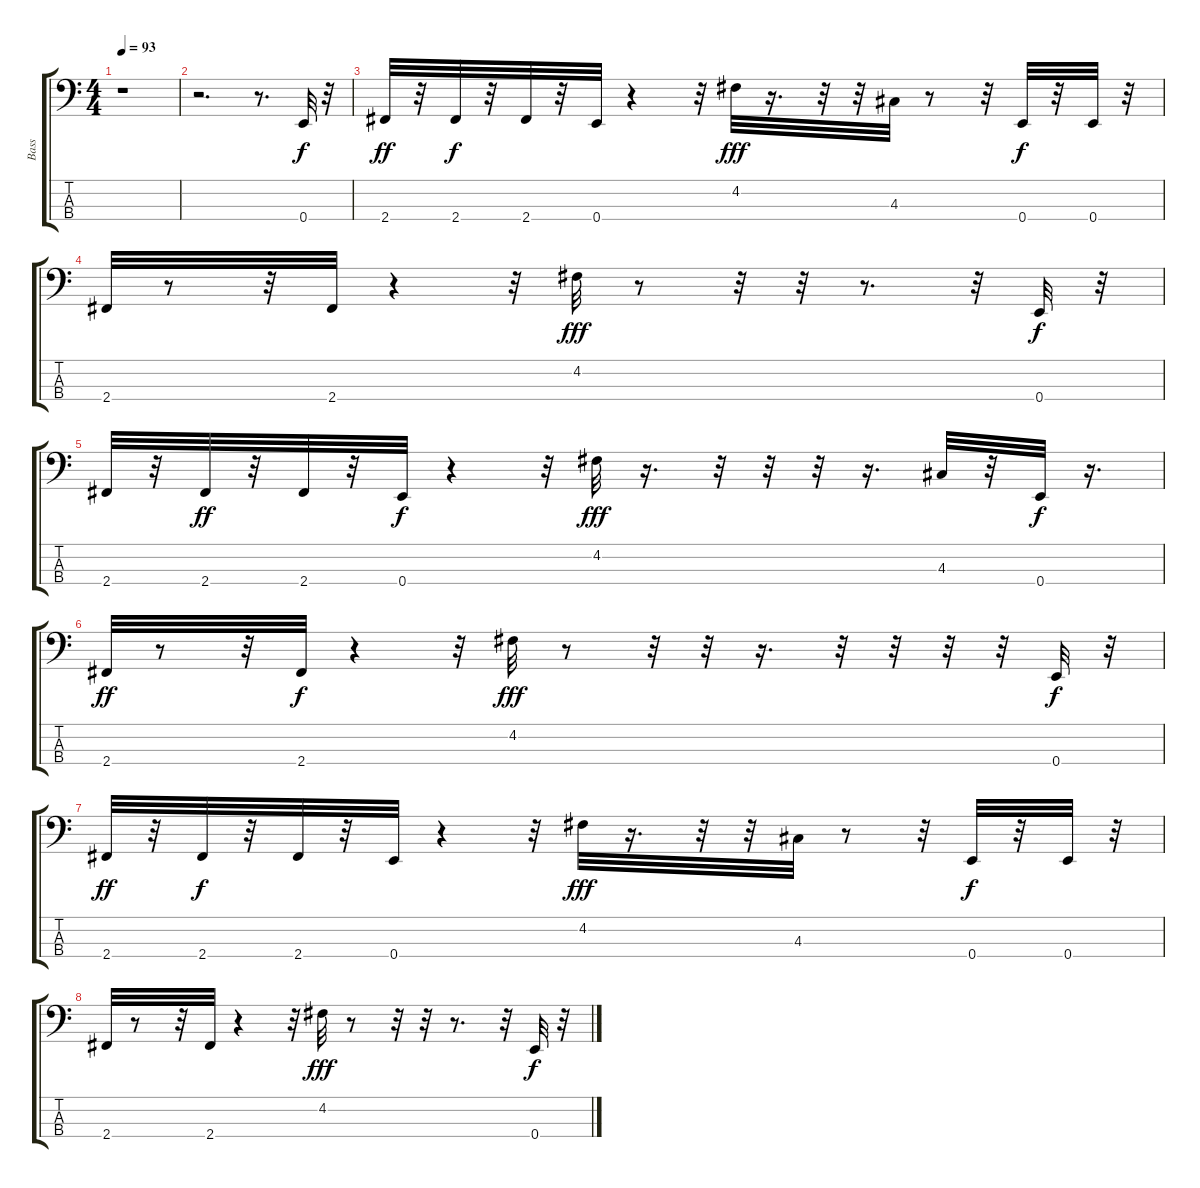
\track ("Bass" "Bass") {instrument electricbassfinger}
\staff {score tabs}
\tuning (G2 D2 A1 E1) {hide}
\ts (4 4)
\tempo 93
\clef f4
\ks c
r.1{dy f instrument electricbassfinger} |
r.2{d} r.8{d} 0.4.32{volume 15 balance 8 instrument electricbassfinger} r.32 |
2.4.32{dy ff} r.32 2.4.32{dy f} r.32 2.4.32 r.32 0.4.32 r.4 r.32 4.2.32{dy fff} r.16{d} r.32 r.32 4.3.32 r.8 r.32 0.4.32{dy f} r.32 0.4.32 r.32 |
2.4.32 r.8 r.32 2.4.32 r.4 r.32 4.2.32{dy fff} r.8 r.32 r.32 r.8{d} r.32 0.4.32{dy f} r.32 |
2.4.32 r.32 2.4.32{dy ff} r.32 2.4.32 r.32 0.4.32{dy f} r.4 r.32 4.2.32{dy fff} r.16{d} r.32 r.32 r.32 r.16{d} 4.3.32 r.32 0.4.32{dy f} r.16{d} |
2.4.32{dy ff} r.8 r.32 2.4.32{dy f} r.4 r.32 4.2.32{dy fff} r.8 r.32 r.32 r.16{d} r.32 r.32 r.32 r.32 0.4.32{dy f} r.32 |
2.4.32{dy ff} r.32 2.4.32{dy f} r.32 2.4.32 r.32 0.4.32 r.4 r.32 4.2.32{dy fff} r.16{d} r.32 r.32 4.3.32 r.8 r.32 0.4.32{dy f} r.32 0.4.32 r.32 |
2.4.32 r.8 r.32 2.4.32 r.4 r.32 4.2.32{dy fff} r.8 r.32 r.32 r.8{d} r.32 0.4.32{dy f} r.32
